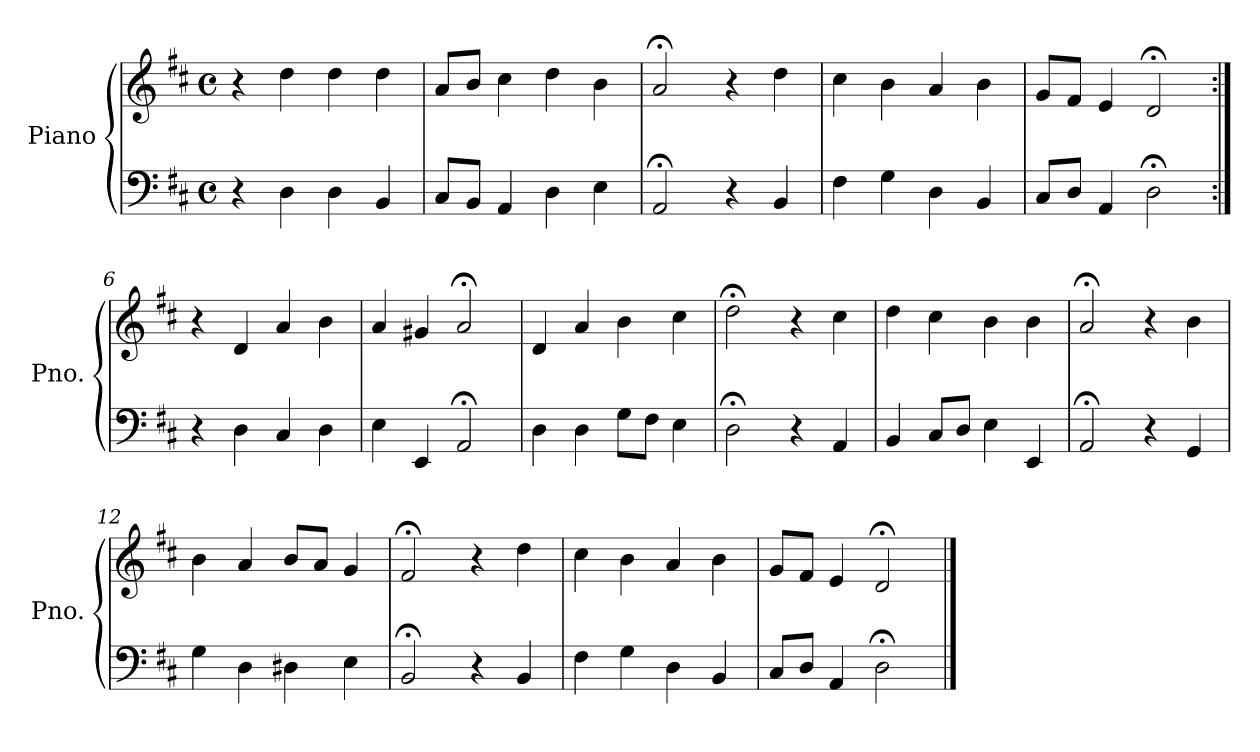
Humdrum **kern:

**kern	**kern
*part1	*part1
*staff2	*staff1
*I"Piano	*
*I'Pno.	*
*clefF4	*clefG2
*k[f#c#]	*k[f#c#]
*M4/4	*M4/4
*met(c)	*met(c)
=1	=1
4r	4r
4D\	4dd\
4D\	4dd\
4BB/	4dd\
=2	=2
8C#/L	8a/L
8BB/J	8b/J
4AA/	4cc#\
4D\	4dd\
4E\	4b\
=3	=3
2AA;</	2a;</
4r	4r
4BB/	4dd\
=4	=4
4F#\	4cc#\
4G\	4b\
4D\	4a/
4BB/	4b\
=5	=5
8C#/L	8g/L
8D/J	8f#/J
4AA/	4e/
2D;<\	2d;</
=6:|!	=6:|!
4r	4r
4D\	4d/
4C#/	4a/
4D\	4b\
=7	=7
4E\	4a/
4EE/	4g#X/
2AA;</	2a;</
!!LO:LB:g=z
=8	=8
4D\	4d/
4D\	4a/
8G\L	4b\
8F#\J	.
4E\	4cc#\
=9	=9
2D;<\	2dd;<\
4r	4r
4AA/	4cc#\
=10	=10
4BB/	4dd\
8C#/L	4cc#\
8D/J	.
4E\	4b\
4EE/	4b\
=11	=11
2AA;</	2a;</
4r	4r
4GG/	4b\
=12	=12
4G\	4b\
4D\	4a/
4D#X\	8b/L
.	8a/J
4E\	4g/
=13	=13
2BB;</	2f#;</
4r	4r
4BB/	4dd\
=14	=14
4F#\	4cc#\
4G\	4b\
4D\	4a/
4BB/	4b\
!!LO:LB:g=z
=15	=15
8C#/L	8g/L
8D/J	8f#/J
4AA/	4e/
2D;<\	2d;</
==	==
*-	*-
